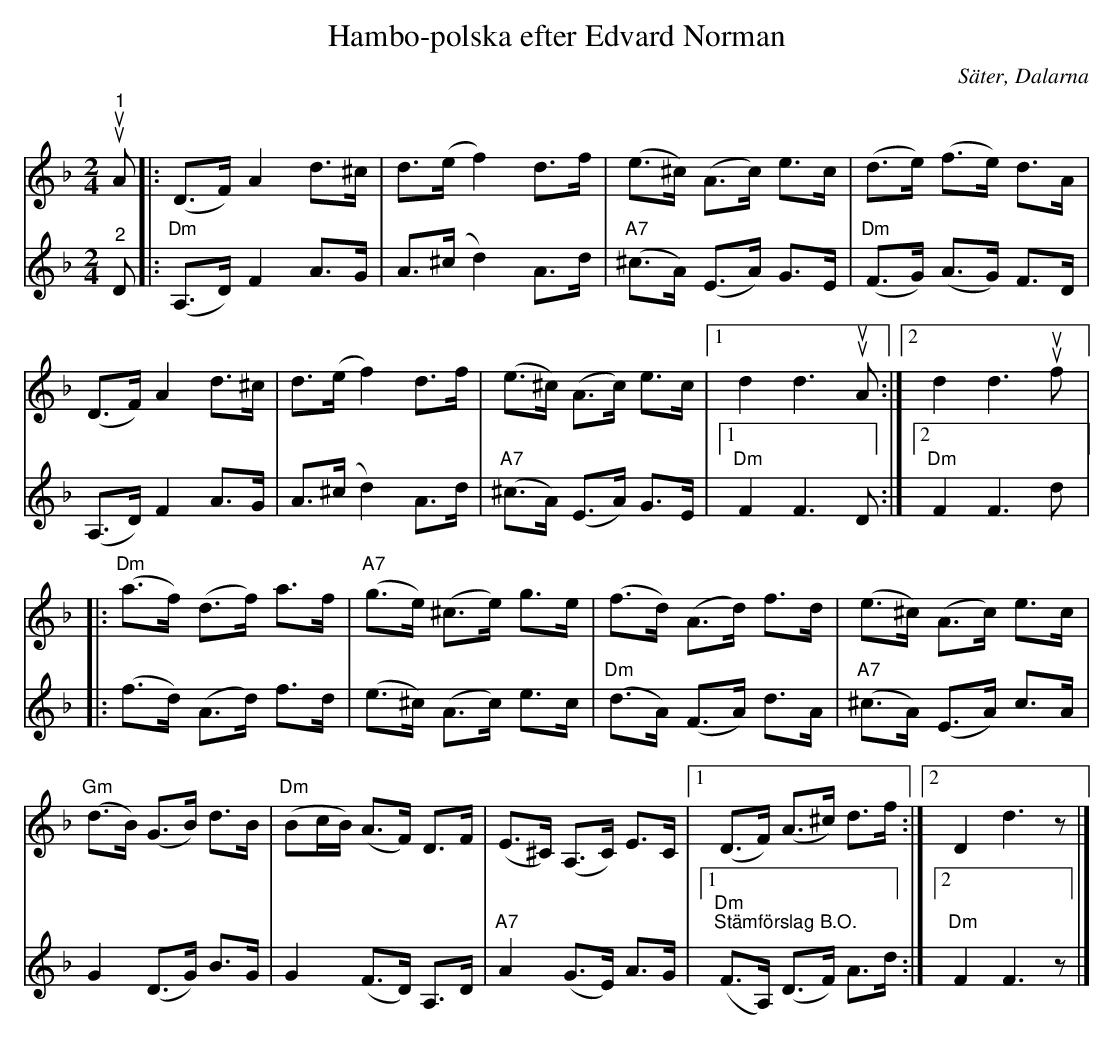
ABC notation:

X:1
T:Hambo-polska efter Edvard Norman
O:Säter, Dalarna
L:1/8
M:2/4
K:Dm
V:1
"^1"uu A |: (D>F) A2 d>^c | d>(e f2) d>f | (e>^c) (A>c) e>c | (d>e) (f>e) d>A |
(D>F) A2 d>^c | d>(e f2) d>f | (e>^c) (A>c) e>c |1 d2 d3uu A :|2 d2 d3uu f |:
"Dm" (a>f) (d>f) a>f |"A7" (g>e) (^c>e) g>e | (f>d) (A>d) f>d | (e>^c) (A>c) e>c |
"Gm" (d>B) (G>B) d>B |"Dm" (Bc/B/) (A>F) D>F | (E>^C) (A,>C) E>C |1 (D>F) (A>^c) d>f :|2 D2 d3 z |]
V:2
"^2" D |:"Dm" (A,>D) F2 A>G | A>(^c d2) A>d |"A7" (^c>A) (E>A) G>E |"Dm" (F>G) (A>G) F>D |
(A,>D) F2 A>G | A>(^c d2) A>d |"A7" (^c>A) (E>A) G>E |1"Dm" F2 F3 D :|2"Dm" F2 F3 d |:
(f>d) (A>d) f>d | (e>^c) (A>c) e>c |"Dm" (d>A) (F>A) d>A |"A7" (^c>A) (E>A) c>A |
G2 (D>G) B>G | G2 (F>D) A,>D |"A7" A2 (G>E) A>G |1"Dm" "^Stämförslag B.O." (F>A,) (D>F) A>d :|2"Dm" F2 F3 z |]
